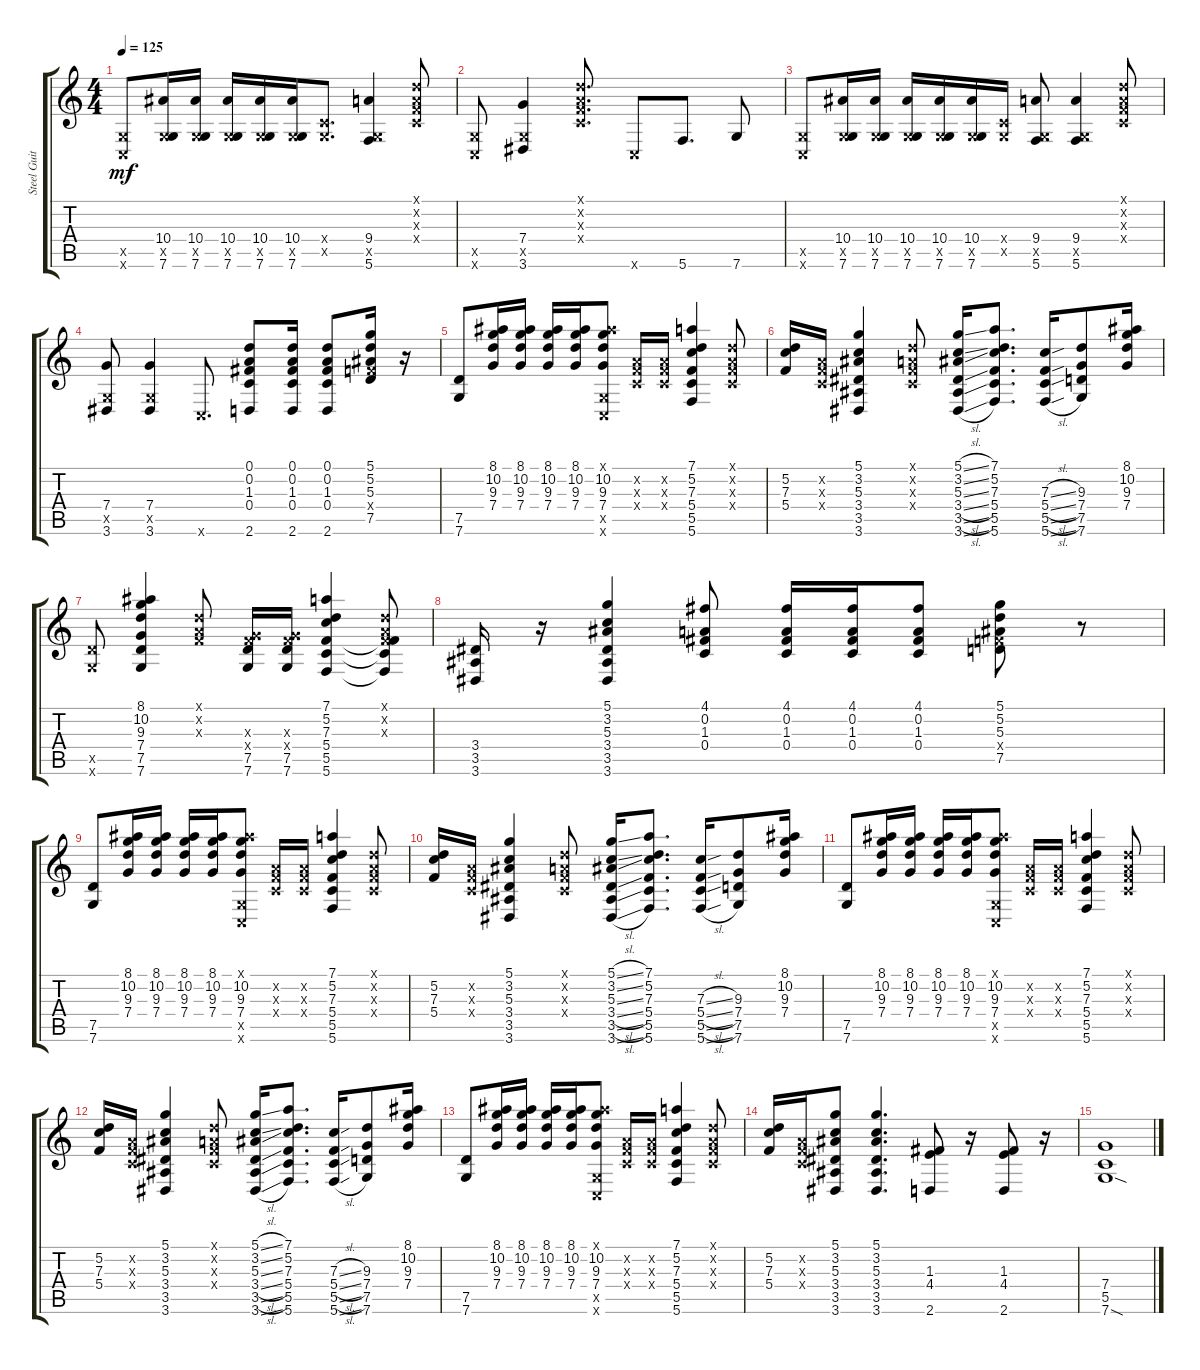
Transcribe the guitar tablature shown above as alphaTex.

\track ("Steel Guitar" "Steel Guit") {instrument acousticguitarsteel}
\staff {score tabs}
\tuning (D4 A3 F3 C3 G2 C2) {hide}
\ts (4 4)
\tempo 125
\clef g2
\ks c
(0.5{x} 0.6{x}).8{dy mf} (10.4 0.5{x} 7.6).16 (10.4 0.5{x} 7.6).16 (10.4 0.5{x} 7.6).16 (10.4 0.5{x} 7.6).16 (10.4 0.5{x} 7.6).16 (0.4{x} 0.5{x}).8{d} (9.4 0.5{x} 5.6).4 (0.1{x} 0.2{x} 0.3{x} 0.4{x}).8 |
(0.5{x} 0.6{x}).8 (7.4 0.5{x} 3.6).4 (0.1{x} 0.2{x} 0.3{x} 0.4{x}).8{d} 0.6{x}.8 5.6.8{d} 7.6.8 |
(0.5{x} 0.6{x}).8 (10.4 0.5{x} 7.6).16 (10.4 0.5{x} 7.6).16 (10.4 0.5{x} 7.6).16 (10.4 0.5{x} 7.6).16 (10.4 0.5{x} 7.6).16 (0.4{x} 0.5{x}).16 (9.4 0.5{x} 5.6).8 (9.4 0.5{x} 5.6).4 (0.1{x} 0.2{x} 0.3{x} 0.4{x}).8 |
(7.4 0.5{x} 3.6).8 (7.4 0.5{x} 3.6).4 0.6{x}.8{d} (0.1 0.2 1.3 0.4 2.6).8 (0.1 0.2 1.3 0.4 2.6).16 (0.1 0.2 1.3 0.4 2.6).8 (5.1 5.2 5.3 5.4{x} 7.5).16 r.16 |
(7.5 7.6).8 (8.1 10.2 9.3 7.4).16 (8.1 10.2 9.3 7.4).16 (8.1 10.2 9.3 7.4).16 (8.1 10.2 9.3 7.4).16 (8.1{x} 10.2 9.3 7.4 0.5{x} 0.6{x}).8 (0.2{x} 0.3{x} 0.4{x}).16 (0.2{x} 0.3{x} 0.4{x}).16 (7.1 5.2 7.3 5.4 5.5 5.6).4 (0.1{x} 0.2{x} 0.3{x} 0.4{x}).8 |
(5.2 7.3 5.4).16 (0.2{x} 0.3{x} 0.4{x}).16 (5.1 3.2 5.3 3.4 3.5 3.6).4 (0.1{x} 0.2{x} 0.3{x} 0.4{x}).8 (5.1{sl} 3.2{sl} 5.3{sl} 3.4{sl} 3.5{sl} 3.6{sl}).16 (7.1 5.2 7.3 5.4 5.5 5.6).8{d} (7.3{sl} 5.4{sl} 5.5{sl} 5.6{sl}).16 (9.3 7.4 7.5 7.6).8 (8.1 10.2 9.3 7.4).16 |
(7.5{x} 7.6{x}).8 (8.1 10.2 9.3 7.4 7.5 7.6).4 (0.1{x} 0.2{x} 0.3{x}).8 (0.3{x} 7.4{x} 7.5 7.6).16 (0.3{x} 7.4{x} 7.5 7.6).16 (7.1 5.2 7.3 5.4 5.5 5.6).4 (0.1{x} 0.2{x} 0.3{x} 5.4{t} 5.5{t} 5.6{t}).8 |
(3.4 3.5 3.6).16 r.16 (5.1 3.2 5.3 3.4 3.5 3.6).4 (4.1 0.2 1.3 0.4).8 (4.1 0.2 1.3 0.4).16 (4.1 0.2 1.3 0.4).16 (4.1 0.2 1.3 0.4).8 (5.1 5.2 5.3 5.4{x} 7.5).8 r.8 |
(7.5 7.6).8 (8.1 10.2 9.3 7.4).16 (8.1 10.2 9.3 7.4).16 (8.1 10.2 9.3 7.4).16 (8.1 10.2 9.3 7.4).16 (8.1{x} 10.2 9.3 7.4 0.5{x} 0.6{x}).8 (0.2{x} 0.3{x} 0.4{x}).16 (0.2{x} 0.3{x} 0.4{x}).16 (7.1 5.2 7.3 5.4 5.5 5.6).4 (0.1{x} 0.2{x} 0.3{x} 0.4{x}).8 |
(5.2 7.3 5.4).16 (0.2{x} 0.3{x} 0.4{x}).16 (5.1 3.2 5.3 3.4 3.5 3.6).4 (0.1{x} 0.2{x} 0.3{x} 0.4{x}).8 (5.1{sl} 3.2{sl} 5.3{sl} 3.4{sl} 3.5{sl} 3.6{sl}).16 (7.1 5.2 7.3 5.4 5.5 5.6).8{d} (7.3{sl} 5.4{sl} 5.5{sl} 5.6{sl}).16 (9.3 7.4 7.5 7.6).8 (8.1 10.2 9.3 7.4).16 |
(7.5 7.6).8 (8.1 10.2 9.3 7.4).16 (8.1 10.2 9.3 7.4).16 (8.1 10.2 9.3 7.4).16 (8.1 10.2 9.3 7.4).16 (8.1{x} 10.2 9.3 7.4 0.5{x} 0.6{x}).8 (0.2{x} 0.3{x} 0.4{x}).16 (0.2{x} 0.3{x} 0.4{x}).16 (7.1 5.2 7.3 5.4 5.5 5.6).4 (0.1{x} 0.2{x} 0.3{x} 0.4{x}).8 |
(5.2 7.3 5.4).16 (0.2{x} 0.3{x} 0.4{x}).16 (5.1 3.2 5.3 3.4 3.5 3.6).4 (0.1{x} 0.2{x} 0.3{x} 0.4{x}).8 (5.1{sl} 3.2{sl} 5.3{sl} 3.4{sl} 3.5{sl} 3.6{sl}).16 (7.1 5.2 7.3 5.4 5.5 5.6).8{d} (7.3{sl} 5.4{sl} 5.5{sl} 5.6{sl}).16 (9.3 7.4 7.5 7.6).8 (8.1 10.2 9.3 7.4).16 |
(7.5 7.6).8 (8.1 10.2 9.3 7.4).16 (8.1 10.2 9.3 7.4).16 (8.1 10.2 9.3 7.4).16 (8.1 10.2 9.3 7.4).16 (8.1{x} 10.2 9.3 7.4 0.5{x} 0.6{x}).8 (0.2{x} 0.3{x} 0.4{x}).16 (0.2{x} 0.3{x} 0.4{x}).16 (7.1 5.2 7.3 5.4 5.5 5.6).4 (0.1{x} 0.2{x} 0.3{x} 0.4{x}).8 |
(5.2 7.3 5.4).16 (0.2{x} 0.3{x} 0.4{x}).16 (5.1 3.2 5.3 3.4 3.5 3.6).8 (5.1 3.2 5.3 3.4 3.5 3.6).4{d} (1.3 4.4 2.6).8 r.16 (1.3 4.4 2.6).8 r.16 |
(7.4 5.5 7.6{sod}).1
